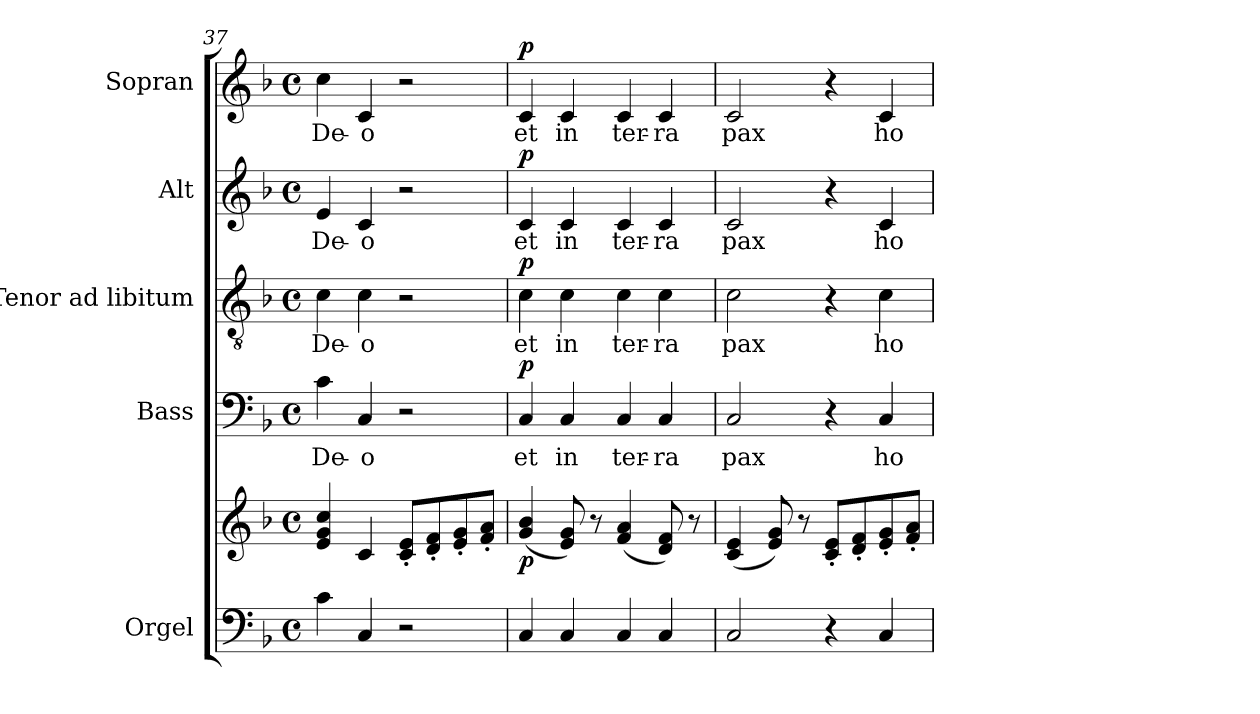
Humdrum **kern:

**kern	**kern	**dynam	**kern	**text	**dynam	**kern	**text	**dynam	**kern	**text	**dynam	**kern	**text	**dynam
*part5	*part5	*part5	*part4	*part4	*part4	*part3	*part3	*part3	*part2	*part2	*part2	*part1	*part1	*part1
*staff6	*staff5	*staff5/6	*staff4	*staff4	*staff4	*staff3	*staff3	*staff3	*staff2	*staff2	*staff2	*staff1	*staff1	*staff1
*I"Orgel	*	*	*I"Bass	*	*	*I"Tenor ad libitum	*	*	*I"Alt	*	*	*I"Sopran	*	*
*I'Org.	*	*	*I'B.	*	*	*I'T.	*	*	*I'A.	*	*	*I'S.	*	*
*clefF4	*clefG2	*	*clefF4	*	*	*clefGv2	*	*	*clefG2	*	*	*clefG2	*	*
*k[b-]	*k[b-]	*	*k[b-]	*	*	*k[b-]	*	*	*k[b-]	*	*	*k[b-]	*	*
*F:	*F:	*	*F:	*	*	*F:	*	*	*F:	*	*	*F:	*	*
*M4/4	*M4/4	*	*M4/4	*	*	*M4/4	*	*	*M4/4	*	*	*M4/4	*	*
*met(c)	*met(c)	*	*met(c)	*	*	*met(c)	*	*	*met(c)	*	*	*met(c)	*	*
=37	=37	=37	=37	=37	=37	=37	=37	=37	=37	=37	=37	=37	=37	=37
!	!	!	!	!LO:LY:b	!	!	!LO:LY:b	!	!	!LO:LY:b	!	!	!LO:LY:b	!
4c\	4e/ 4g/ 4cc/	.	4c\	De-	.	4c\	De-	.	4e/	De-	.	4cc\	De-	.
!	!	!	!	!LO:LY:b	!	!	!LO:LY:b	!	!	!LO:LY:b	!	!	!LO:LY:b	!
4C/	4c/	.	4C/	-o	.	4c\	-o	.	4c/	-o	.	4c/	-o	.
2r	8c/'< 8e/'<L	.	2r	.	.	2r	.	.	2r	.	.	2r	.	.
.	8d/'< 8f/'<	.	.	.	.	.	.	.	.	.	.	.	.	.
.	8e/'< 8g/'<	.	.	.	.	.	.	.	.	.	.	.	.	.
.	8f/'< 8a/'<J	.	.	.	.	.	.	.	.	.	.	.	.	.
=38	=38	=38	=38	=38	=38	=38	=38	=38	=38	=38	=38	=38	=38	=38
!	!	!LO:DY:b	!	!LO:LY:b	!LO:DY:a	!	!LO:LY:b	!LO:DY:a	!	!LO:LY:b	!LO:DY:a	!	!LO:LY:b	!LO:DY:a
4C/	(<4g/ 4b-/	p	4C/	et	p	4c\	et	p	4c/	et	p	4c/	et	p
!	!	!	!	!LO:LY:b	!	!	!LO:LY:b	!	!	!LO:LY:b	!	!	!LO:LY:b	!
4C/	8e/ 8g/)	.	4C/	in	.	4c\	in	.	4c/	in	.	4c/	in	.
.	8r	.	.	.	.	.	.	.	.	.	.	.	.	.
!	!	!	!	!LO:LY:b	!	!	!LO:LY:b	!	!	!LO:LY:b	!	!	!LO:LY:b	!
4C/	(<4f/ 4a/	.	4C/	ter-	.	4c\	ter-	.	4c/	ter-	.	4c/	ter-	.
!	!	!	!	!LO:LY:b	!	!	!LO:LY:b	!	!	!LO:LY:b	!	!	!LO:LY:b	!
4C/	8d/ 8f/)	.	4C/	-ra	.	4c\	-ra	.	4c/	-ra	.	4c/	-ra	.
.	8r	.	.	.	.	.	.	.	.	.	.	.	.	.
=39	=39	=39	=39	=39	=39	=39	=39	=39	=39	=39	=39	=39	=39	=39
!	!	!	!	!LO:LY:b	!	!	!LO:LY:b	!	!	!LO:LY:b	!	!	!LO:LY:b	!
2C/	(<4c/ 4e/	.	2C/	pax	.	2c\	pax	.	2c/	pax	.	2c/	pax	.
.	8e/ 8g/)	.	.	.	.	.	.	.	.	.	.	.	.	.
.	8r	.	.	.	.	.	.	.	.	.	.	.	.	.
4r	8c/'< 8e/'<L	.	4r	.	.	4r	.	.	4r	.	.	4r	.	.
.	8d/'< 8f/'<	.	.	.	.	.	.	.	.	.	.	.	.	.
!	!	!	!	!LO:LY:b	!	!	!LO:LY:b	!	!	!LO:LY:b	!	!	!LO:LY:b	!
4C/	8e/'< 8g/'<	.	4C/	ho-	.	4c\	ho-	.	4c/	ho-	.	4c/	ho-	.
.	8f/'< 8a/'<J	.	.	.	.	.	.	.	.	.	.	.	.	.
=	=	=	=	=	=	=	=	=	=	=	=	=	=	=
*-	*-	*-	*-	*-	*-	*-	*-	*-	*-	*-	*-	*-	*-	*-
